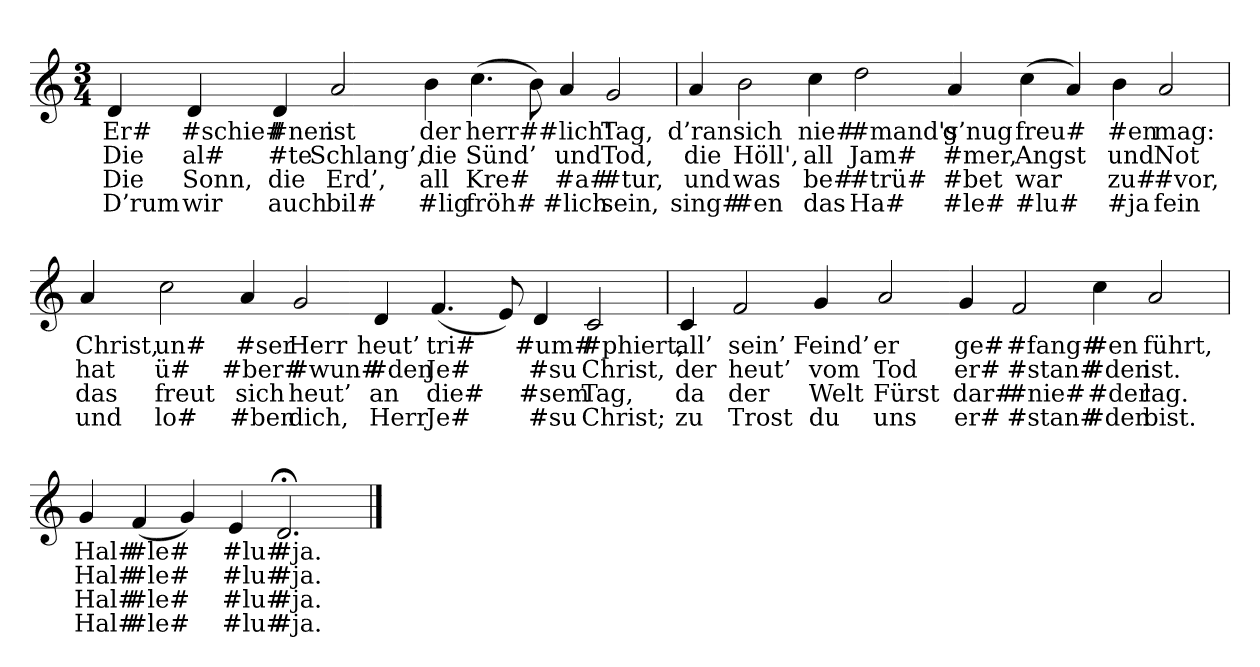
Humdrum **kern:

**kern	**text	**text	**text	**text
*part1	*part1	*part1	*part1	*part1
*staff1	*staff1	*staff1	*staff1	*staff1
*clefG2	*	*	*	*
*M3/4	*	*	*	*
=	=	=	=	=
4d	Er#	Die	Die	D’rum
4d	#schie#	al#	Sonn,	wir
4d	#nen	#te	die	auch
2a	ist	Schlang’,	Erd’,	bil#
4b	der	die	all	#lig
(4.cc	herr#	Sünd’	Kre#	fröh#
8b)	.	.	.	.
4a	#lich'	und	#a#	#lich
2g	Tag,	Tod,	#tur,	sein,
=	=	=	=	=
4a	d’ran	die	und	sing#
2b	sich	Höll',	was	#en
4cc	nie#	all	be#	das
2dd	#mand's	Jam#	#trü#	Ha#
4a	g’nug	#mer,	#bet	#le#
(4cc	freu#	Angst	war	#lu#
4a)	.	.	.	.
4b	#en	und	zu#	#ja
2a	mag:	Not	#vor,	fein
=	=	=	=	=
4a	Christ,	hat	das	und
2cc	un#	ü#	freut	lo#
4a	#ser	#ber#	sich	#ben
2g	Herr	#wun#	heut’	dich,
4d	heut’	#den	an	Herr
(4.f	tri#	Je#	die#	Je#
8e)	.	.	.	.
4d	#um#	#su	#sem	#su
2c	#phiert,	Christ,	Tag,	Christ;
=	=	=	=	=
4c	all’	der	da	zu
2f	sein’	heut’	der	Trost
4g	Feind’	vom	Welt	du
2a	er	Tod	Fürst	uns
4g	ge#	er#	dar#	er#
2f	#fang#	#stan#	#nie#	#stan#
4cc	#en	#den	#der	#den
2a	führt,	ist.	lag.	bist.
=	=	=	=	=
4g	Hal#	Hal#	Hal#	Hal#
(4f	#le#	#le#	#le#	#le#
4g)	.	.	.	.
4e	#lu#	#lu#	#lu#	#lu#
2.d;<	#ja.	#ja.	#ja.	#ja.
==	==	==	==	==
*-	*-	*-	*-	*-
